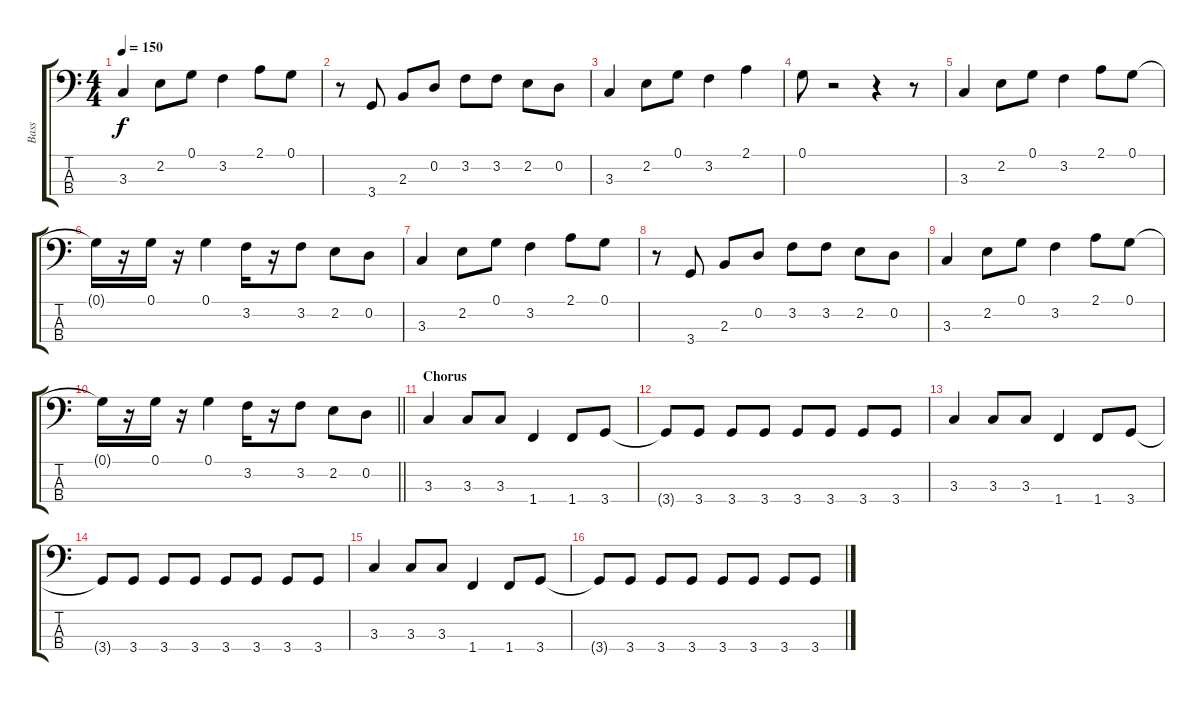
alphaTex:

\track ("Bass" "Bass") {instrument electricbassfinger}
\staff {score tabs}
\tuning (G2 D2 A1 E1) {hide}
\ts (4 4)
\tempo 150
\clef f4
\ks c
3.3.4{dy f} 2.2.8 0.1.8 3.2.4 2.1.8 0.1.8 |
r.8 3.4.8 2.3.8 0.2.8 3.2.8 3.2.8 2.2.8 0.2.8 |
3.3.4 2.2.8 0.1.8 3.2.4 2.1.4 |
0.1.8 r.2 r.4 r.8 |
3.3.4 2.2.8 0.1.8 3.2.4 2.1.8 0.1.8 |
0.1{t}.16 r.16 0.1.16 r.16 0.1.4 3.2.16 r.16 3.2.8 2.2.8 0.2.8 |
3.3.4 2.2.8 0.1.8 3.2.4 2.1.8 0.1.8 |
r.8 3.4.8 2.3.8 0.2.8 3.2.8 3.2.8 2.2.8 0.2.8 |
3.3.4 2.2.8 0.1.8 3.2.4 2.1.8 0.1.8 |
\barLineRight lightlight
0.1{t}.16 r.16 0.1.16 r.16 0.1.4 3.2.16 r.16 3.2.8 2.2.8 0.2.8 |
\section ("" "Chorus")
3.3.4 3.3.8 3.3.8 1.4.4 1.4.8 3.4.8 |
3.4{t}.8 3.4.8 3.4.8 3.4.8 3.4.8 3.4.8 3.4.8 3.4.8 |
3.3.4 3.3.8 3.3.8 1.4.4 1.4.8 3.4.8 |
3.4{t}.8 3.4.8 3.4.8 3.4.8 3.4.8 3.4.8 3.4.8 3.4.8 |
3.3.4 3.3.8 3.3.8 1.4.4 1.4.8 3.4.8 |
3.4{t}.8 3.4.8 3.4.8 3.4.8 3.4.8 3.4.8 3.4.8 3.4.8
